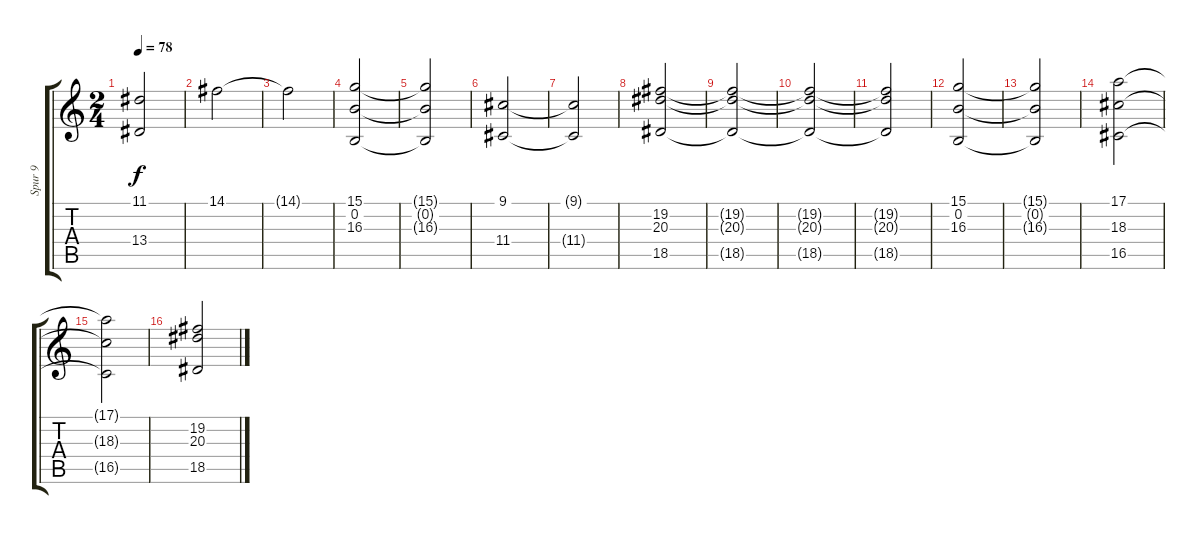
\track ("Spur 9" "Spur 9") {instrument stringensemble2}
\staff {score tabs}
\tuning (E4 B3 G3 D3 A2 E2) {hide}
\ts (2 4)
\tempo 78
\clef g2
\ks c
(11.1{t} 13.4{t}).2{dy f} |
14.1.2 |
14.1{t}.2 |
(15.1 0.2 16.3).2 |
(15.1{t} 0.2{t} 16.3{t}).2 |
(9.1 11.4).2 |
(9.1{t} 11.4{t}).2 |
(19.2 20.3 18.5).2 |
(19.2{t} 20.3{t} 18.5{t}).2 |
(19.2{t} 20.3{t} 18.5{t}).2 |
(19.2{t} 20.3{t} 18.5{t}).2 |
(15.1 0.2 16.3).2 |
(15.1{t} 0.2{t} 16.3{t}).2 |
(17.1 18.3 16.5).2 |
(17.1{t} 18.3{t} 16.5{t}).2 |
(19.2 20.3 18.5).2
